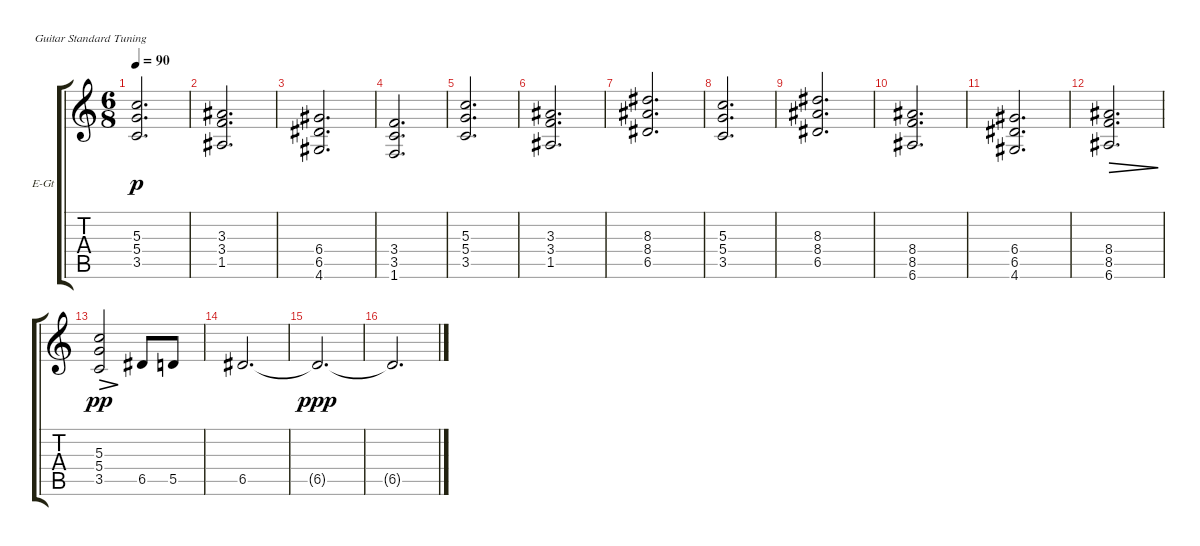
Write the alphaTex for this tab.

\defaultSystemsLayout 4
\bracketExtendMode groupsimilarinstruments
\firstSystemTrackNameOrientation horizontal
\otherSystemsTrackNameOrientation horizontal
\track ("Electric Guitar" "E-Gt") {instrument distortionguitar}
\staff {score tabs}
\tuning (E4 B3 G3 D3 A2 E2)
\ts (6 8)
\tempo 90
\clef g2
\scale
0.333333
\ks c
(5.3 5.4 3.5).2{d dy p} |
\scale
0.333333 (3.4 1.5 3.3).2{d} |
\scale
0.333333 (6.4 6.5 4.6).2{d} |
\scale
0.333333 (1.6 3.5 3.4).2{d} |
\scale
0.333333 (5.4 3.5 5.3).2{d} |
\scale
0.333333 (3.3 3.4 1.5).2{d} |
\scale
0.333333 (8.3 8.4 6.5).2{d} |
(3.5 5.4 5.3).2{d} |
(8.3 8.4 6.5).2{d} |
(6.6 8.5 8.4).2{d} |
(6.4 6.5 4.6).2{d} |
(8.4 8.5 6.6).2{d dec} |
(3.5 5.4 5.3).2{dec dy pp} 6.5.8 5.5.8 |
6.5.2{d} |
6.5{t}.2{d dy ppp} |
6.5{t}.2{d}
